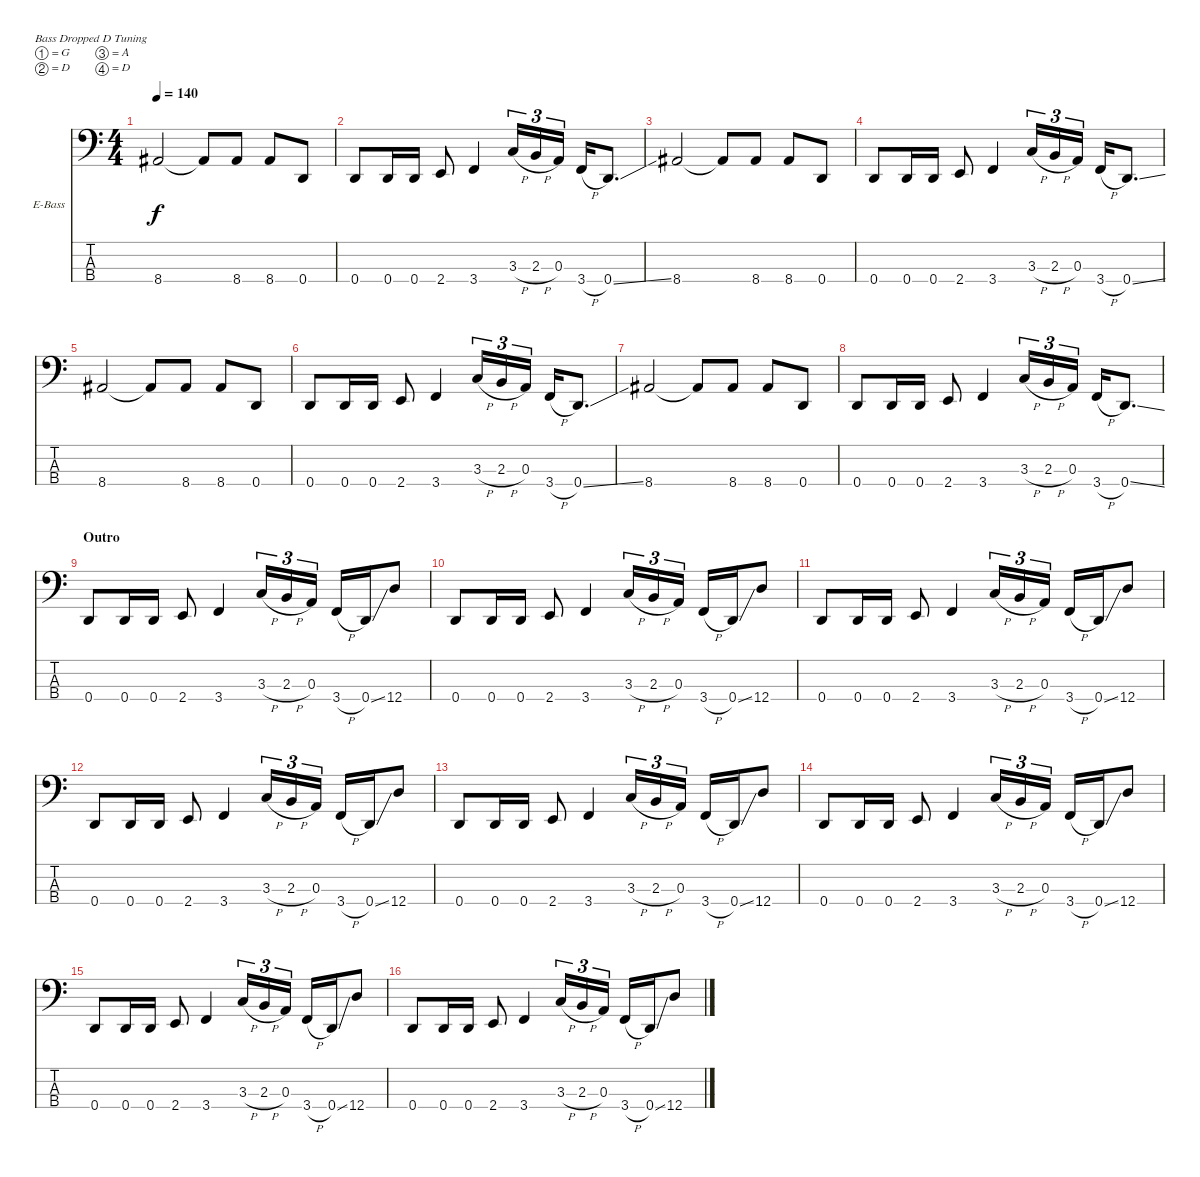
\defaultSystemsLayout 4
\bracketExtendMode nobrackets
\firstSystemTrackNameOrientation horizontal
\otherSystemsTrackNameOrientation horizontal
\track ("Jeff Ament (Drop D)" "E-Bass") {instrument electricbassfinger}
\staff {score tabs}
\tuning (G2 D2 A1 D1)
\ts (4 4)
\tempo 140
\clef f4
\scale
0.25
\ks c
8.4.2{dy f} 8.4{t}.8 8.4.8 8.4.8 0.4.8 |
\scale
0.25 0.4.8 0.4.16 0.4.16 2.4.8 3.4.4 3.3{h}.16{tu (3 2)} 2.3{h}.16{tu (3 2)} 0.3.16{tu (3 2)} 3.4{h}.16 0.4{ss}.8{d} |
\scale
0.25 8.4.2 8.4{t}.8 8.4.8 8.4.8 0.4.8 |
\scale
0.25 0.4.8 0.4.16 0.4.16 2.4.8 3.4.4 3.3{h}.16{tu (3 2)} 2.3{h}.16{tu (3 2)} 0.3.16{tu (3 2)} 3.4{h}.16 0.4{ss}.8{d} |
\scale
0.25 8.4.2 8.4{t}.8 8.4.8 8.4.8 0.4.8 |
\scale
0.25 0.4.8 0.4.16 0.4.16 2.4.8 3.4.4 3.3{h}.16{tu (3 2)} 2.3{h}.16{tu (3 2)} 0.3.16{tu (3 2)} 3.4{h}.16 0.4{ss}.8{d} |
\scale
0.25 8.4.2 8.4{t}.8 8.4.8 8.4.8 0.4.8 |
\scale
0.25 0.4.8 0.4.16 0.4.16 2.4.8 3.4.4 3.3{h}.16{tu (3 2)} 2.3{h}.16{tu (3 2)} 0.3.16{tu (3 2)} 3.4{h}.16 0.4{ss}.8{d} |
\section ("" "Outro")
\scale
0.25 0.4.8 0.4.16 0.4.16 2.4.8 3.4.4 3.3{h}.16{tu (3 2)} 2.3{h}.16{tu (3 2)} 0.3.16{tu (3 2)} 3.4{h}.16 0.4{ss}.16 12.4.8 |
\scale
0.25 0.4.8 0.4.16 0.4.16 2.4.8 3.4.4 3.3{h}.16{tu (3 2)} 2.3{h}.16{tu (3 2)} 0.3.16{tu (3 2)} 3.4{h}.16 0.4{ss}.16 12.4.8 |
\scale
0.25 0.4.8 0.4.16 0.4.16 2.4.8 3.4.4 3.3{h}.16{tu (3 2)} 2.3{h}.16{tu (3 2)} 0.3.16{tu (3 2)} 3.4{h}.16 0.4{ss}.16 12.4.8 |
\scale
0.25 0.4.8 0.4.16 0.4.16 2.4.8 3.4.4 3.3{h}.16{tu (3 2)} 2.3{h}.16{tu (3 2)} 0.3.16{tu (3 2)} 3.4{h}.16 0.4{ss}.16 12.4.8 |
\scale
0.25 0.4.8 0.4.16 0.4.16 2.4.8 3.4.4 3.3{h}.16{tu (3 2)} 2.3{h}.16{tu (3 2)} 0.3.16{tu (3 2)} 3.4{h}.16 0.4{ss}.16 12.4.8 |
\scale
0.25 0.4.8 0.4.16 0.4.16 2.4.8 3.4.4 3.3{h}.16{tu (3 2)} 2.3{h}.16{tu (3 2)} 0.3.16{tu (3 2)} 3.4{h}.16 0.4{ss}.16 12.4.8 |
\scale
0.25 0.4.8 0.4.16 0.4.16 2.4.8 3.4.4 3.3{h}.16{tu (3 2)} 2.3{h}.16{tu (3 2)} 0.3.16{tu (3 2)} 3.4{h}.16 0.4{ss}.16 12.4.8 |
\scale
0.25 0.4.8 0.4.16 0.4.16 2.4.8 3.4.4 3.3{h}.16{tu (3 2)} 2.3{h}.16{tu (3 2)} 0.3.16{tu (3 2)} 3.4{h}.16 0.4{ss}.16 12.4.8
